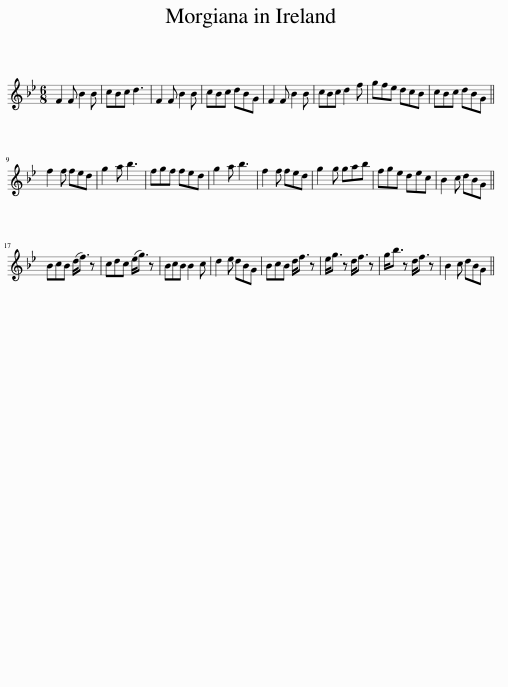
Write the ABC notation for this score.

X:1
L:1/8
M:6/8
I:linebreak $
K:Gmin
V:1 treble
V:1
 F2 F B2 B | cBc d3 | F2 F B2 B | cBc dBG | F2 F B2 B | %5
 cBc d2 f | gfe dcB | cBc dBG ||$ f2 f fed | g2 a b3 | %10
 fgf fed | g2 a b3 | f2 f fed | g2 g gab | fge dec | %15
 B2 c dBG ||$ BcB (d<f) z | cdc (e<g) z | BcB B2 c | d2 e dBG | %20
 BcB d<f z | e<g z d<f z | g<b z d<f z | B2 c dBG || %24
